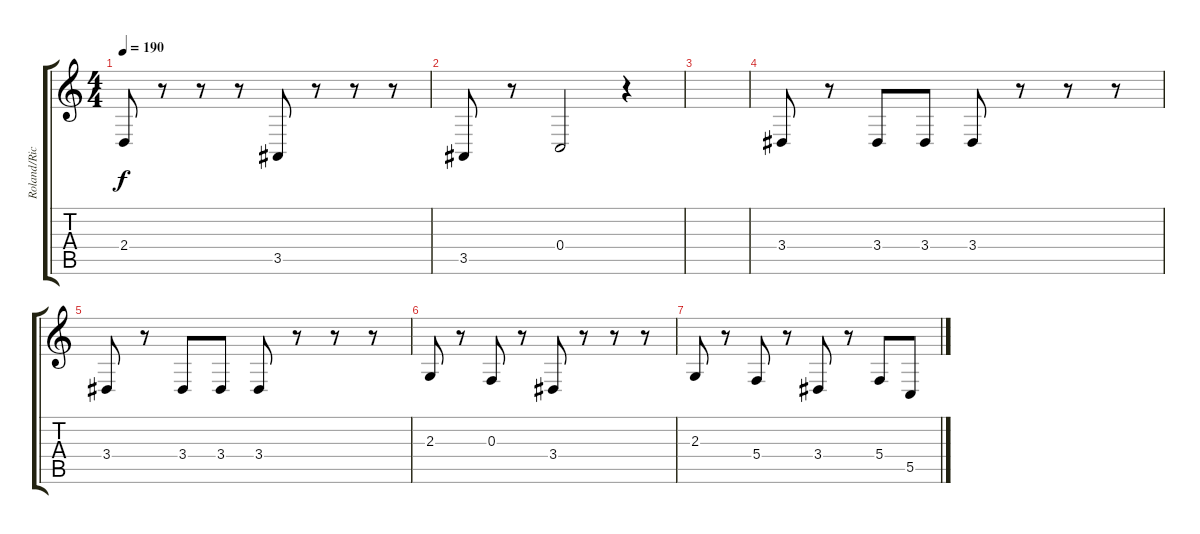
\track ("Roland/Richard" "Roland/Ric") {instrument pad1newage}
\staff {score tabs}
\tuning (D4 A3 F3 C3 G2 C2) {hide}
\ts (4 4)
\tempo 190
\clef g2
\ks c
2.4.8{dy f} r.8 r.8 r.8 3.5.8 r.8 r.8 r.8 |
3.5.8 r.8 0.4.2 r.4 |
|
3.4.8 r.8 3.4.8 3.4.8 3.4.8 r.8 r.8 r.8 |
3.4.8 r.8 3.4.8 3.4.8 3.4.8 r.8 r.8 r.8 |
2.3.8 r.8 0.3.8 r.8 3.4.8 r.8 r.8 r.8 |
2.3.8 r.8 5.4.8 r.8 3.4.8 r.8 5.4.8 5.5.8
